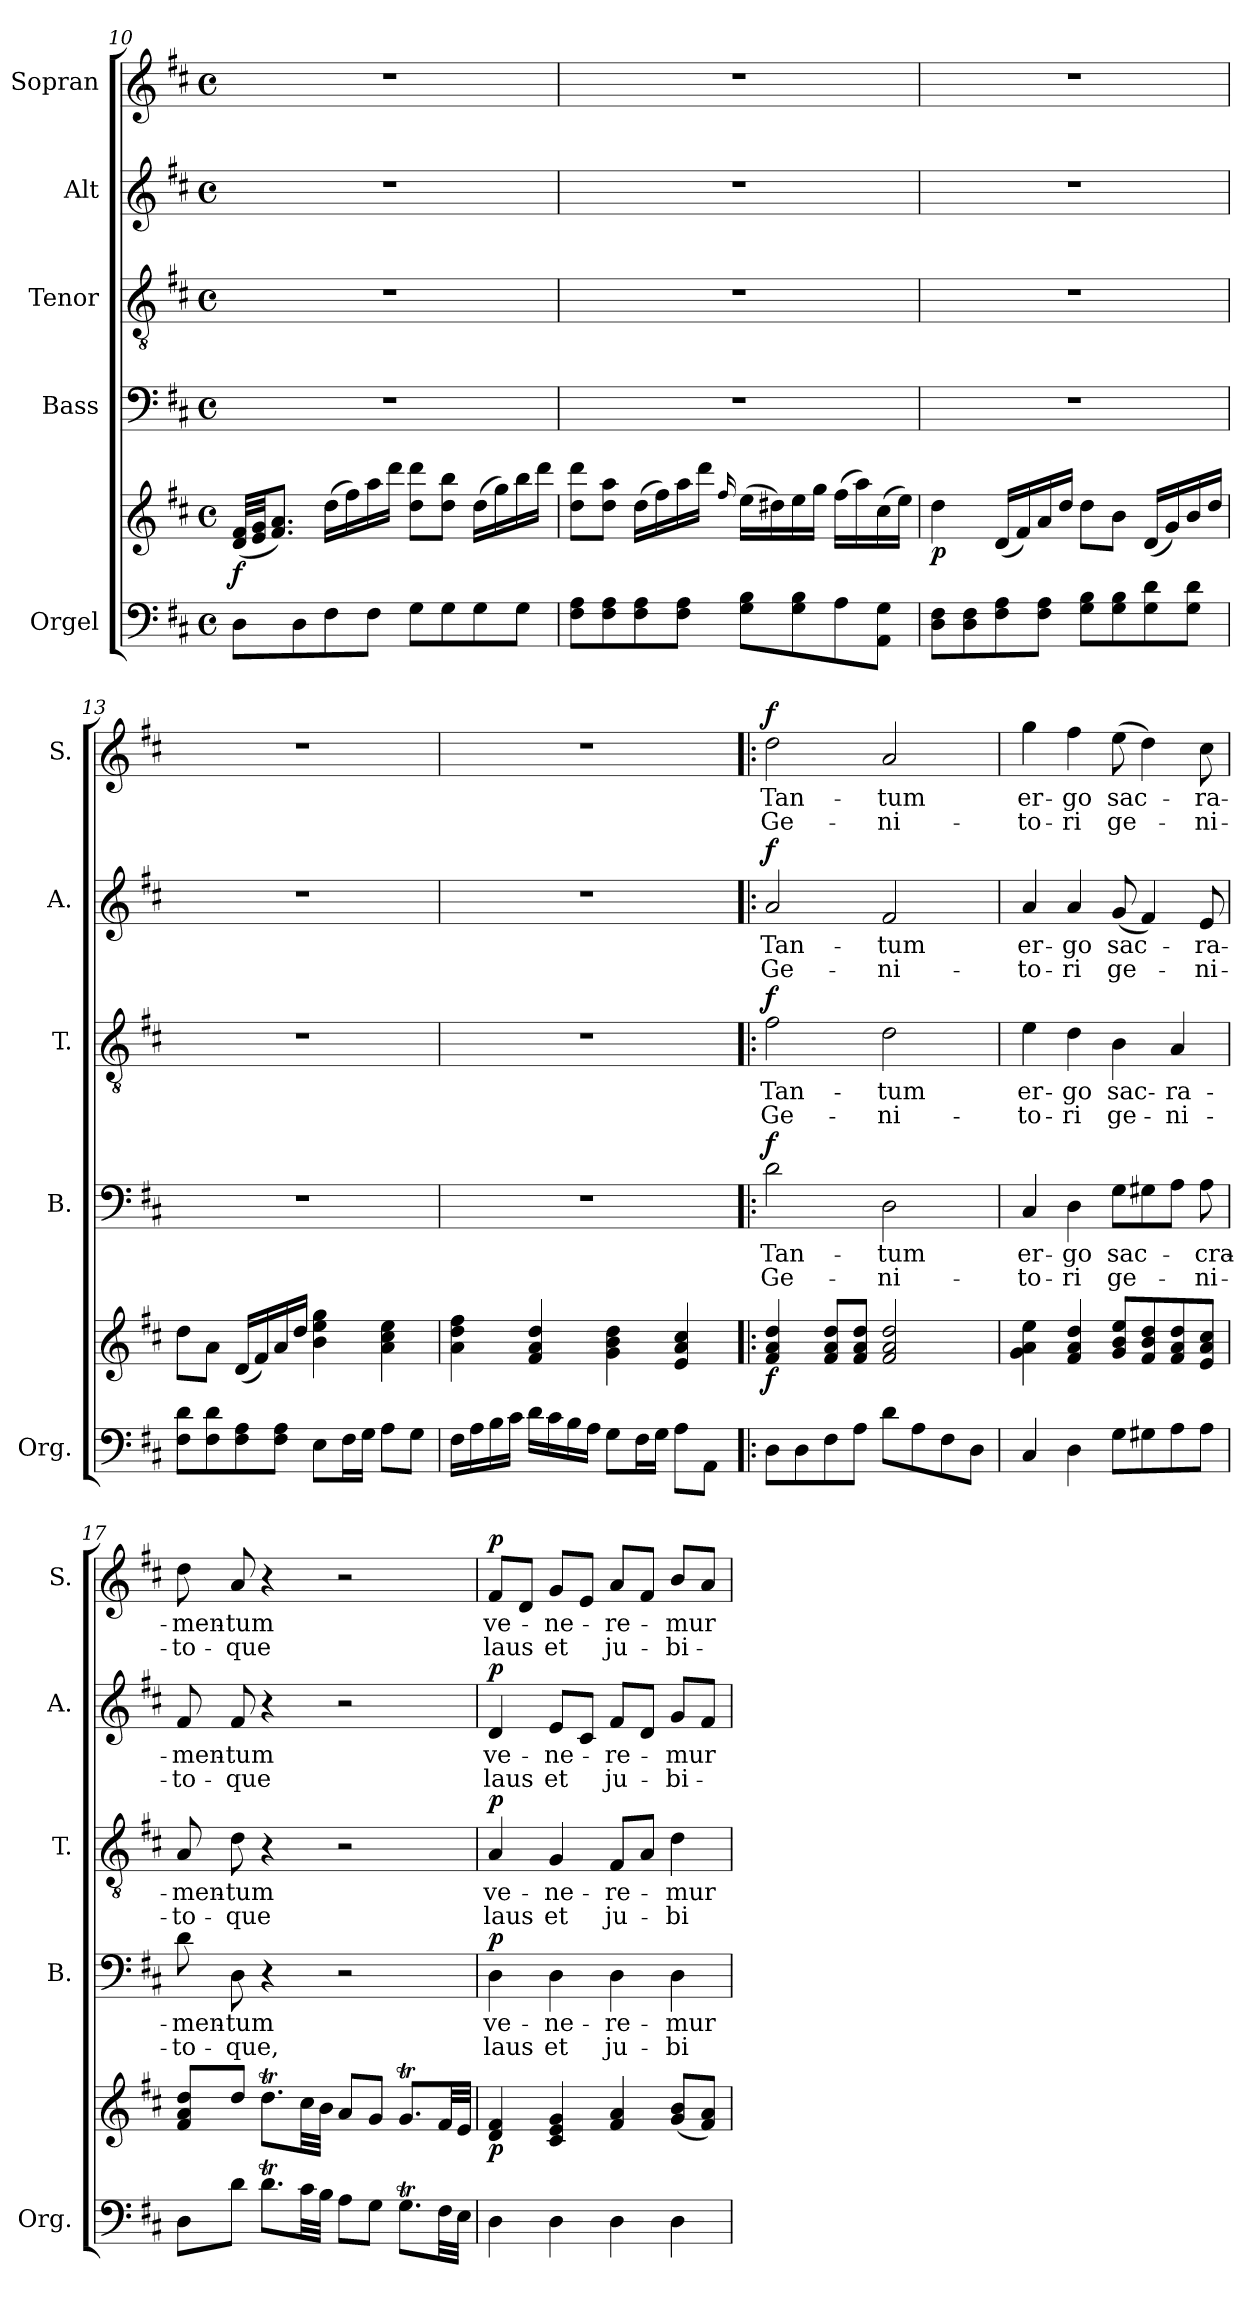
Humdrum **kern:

**kern	**kern	**dynam	**kern	**text	**text	**dynam	**kern	**text	**text	**dynam	**kern	**text	**text	**dynam	**kern	**text	**text	**dynam
*part5	*part5	*part5	*part4	*part4	*part4	*part4	*part3	*part3	*part3	*part3	*part2	*part2	*part2	*part2	*part1	*part1	*part1	*part1
*staff6	*staff5	*staff5/6	*staff4	*staff4	*staff4	*staff4	*staff3	*staff3	*staff3	*staff3	*staff2	*staff2	*staff2	*staff2	*staff1	*staff1	*staff1	*staff1
*I"Orgel	*	*	*I"Bass	*	*	*	*I"Tenor	*	*	*	*I"Alt	*	*	*	*I"Sopran	*	*	*
*I'Org.	*	*	*I'B.	*	*	*	*I'T.	*	*	*	*I'A.	*	*	*	*I'S.	*	*	*
*clefF4	*clefG2	*	*clefF4	*	*	*	*clefGv2	*	*	*	*clefG2	*	*	*	*clefG2	*	*	*
*k[f#c#]	*k[f#c#]	*	*k[f#c#]	*	*	*	*k[f#c#]	*	*	*	*k[f#c#]	*	*	*	*k[f#c#]	*	*	*
*D:	*D:	*	*D:	*	*	*	*D:	*	*	*	*D:	*	*	*	*D:	*	*	*
*M4/4	*M4/4	*	*M4/4	*	*	*	*M4/4	*	*	*	*M4/4	*	*	*	*M4/4	*	*	*
*met(c)	*met(c)	*	*met(c)	*	*	*	*met(c)	*	*	*	*met(c)	*	*	*	*met(c)	*	*	*
=10	=10	=10	=10	=10	=10	=10	=10	=10	=10	=10	=10	=10	=10	=10	=10	=10	=10	=10
!	!	!LO:DY:b	!	!	!	!	!	!	!	!	!	!	!	!	!	!	!	!
8D\L	(<32d/ 32f#/LLL	f	1r	.	.	.	1r	.	.	.	1r	.	.	.	1r	.	.	.
.	32e/ 32g/JJ	.	.	.	.	.	.	.	.	.	.	.	.	.	.	.	.	.
.	8.f#/ 8.a/J)	.	.	.	.	.	.	.	.	.	.	.	.	.	.	.	.	.
8D\	.	.	.	.	.	.	.	.	.	.	.	.	.	.	.	.	.	.
8F#\	(>16dd\LL	.	.	.	.	.	.	.	.	.	.	.	.	.	.	.	.	.
.	16ff#\)	.	.	.	.	.	.	.	.	.	.	.	.	.	.	.	.	.
8F#\J	16aa\	.	.	.	.	.	.	.	.	.	.	.	.	.	.	.	.	.
.	16ddd\JJ	.	.	.	.	.	.	.	.	.	.	.	.	.	.	.	.	.
8G\L	8dd\ 8ddd\L	.	.	.	.	.	.	.	.	.	.	.	.	.	.	.	.	.
8G\	8dd\ 8bb\J	.	.	.	.	.	.	.	.	.	.	.	.	.	.	.	.	.
8G\	(>16dd\LL	.	.	.	.	.	.	.	.	.	.	.	.	.	.	.	.	.
.	16gg\)	.	.	.	.	.	.	.	.	.	.	.	.	.	.	.	.	.
8G\J	16bb\	.	.	.	.	.	.	.	.	.	.	.	.	.	.	.	.	.
.	16ddd\JJ	.	.	.	.	.	.	.	.	.	.	.	.	.	.	.	.	.
!!LO:PB:g=z
=11	=11	=11	=11	=11	=11	=11	=11	=11	=11	=11	=11	=11	=11	=11	=11	=11	=11	=11
8F#\ 8A\L	8dd\ 8ddd\L	.	1r	.	.	.	1r	.	.	.	1r	.	.	.	1r	.	.	.
8F#\ 8A\	8dd\ 8aa\J	.	.	.	.	.	.	.	.	.	.	.	.	.	.	.	.	.
8F#\ 8A\	(>16dd\LL	.	.	.	.	.	.	.	.	.	.	.	.	.	.	.	.	.
.	16ff#\)	.	.	.	.	.	.	.	.	.	.	.	.	.	.	.	.	.
8F#\ 8A\J	16aa\	.	.	.	.	.	.	.	.	.	.	.	.	.	.	.	.	.
.	16ddd\JJ	.	.	.	.	.	.	.	.	.	.	.	.	.	.	.	.	.
.	16qqff#/	.	.	.	.	.	.	.	.	.	.	.	.	.	.	.	.	.
8G\ 8B\L	(>16ee\LL	.	.	.	.	.	.	.	.	.	.	.	.	.	.	.	.	.
.	16dd#X\)	.	.	.	.	.	.	.	.	.	.	.	.	.	.	.	.	.
8G\ 8B\	16ee\	.	.	.	.	.	.	.	.	.	.	.	.	.	.	.	.	.
.	16gg\JJ	.	.	.	.	.	.	.	.	.	.	.	.	.	.	.	.	.
8A\	(>16ff#\LL	.	.	.	.	.	.	.	.	.	.	.	.	.	.	.	.	.
.	16aa\)	.	.	.	.	.	.	.	.	.	.	.	.	.	.	.	.	.
8AA\ 8G\J	(>16cc#\	.	.	.	.	.	.	.	.	.	.	.	.	.	.	.	.	.
.	16ee\JJ)	.	.	.	.	.	.	.	.	.	.	.	.	.	.	.	.	.
=12	=12	=12	=12	=12	=12	=12	=12	=12	=12	=12	=12	=12	=12	=12	=12	=12	=12	=12
!	!	!LO:DY:b	!	!	!	!	!	!	!	!	!	!	!	!	!	!	!	!
8D\ 8F#\L	4dd\	p	1r	.	.	.	1r	.	.	.	1r	.	.	.	1r	.	.	.
8D\ 8F#\	.	.	.	.	.	.	.	.	.	.	.	.	.	.	.	.	.	.
8F#\ 8A\	(<16d/LL	.	.	.	.	.	.	.	.	.	.	.	.	.	.	.	.	.
.	16f#/)	.	.	.	.	.	.	.	.	.	.	.	.	.	.	.	.	.
8F#\ 8A\J	16a/	.	.	.	.	.	.	.	.	.	.	.	.	.	.	.	.	.
.	16dd/JJ	.	.	.	.	.	.	.	.	.	.	.	.	.	.	.	.	.
8G\ 8B\L	8dd\L	.	.	.	.	.	.	.	.	.	.	.	.	.	.	.	.	.
8G\ 8B\	8b\J	.	.	.	.	.	.	.	.	.	.	.	.	.	.	.	.	.
8G\ 8d\	(<16d/LL	.	.	.	.	.	.	.	.	.	.	.	.	.	.	.	.	.
.	16g/)	.	.	.	.	.	.	.	.	.	.	.	.	.	.	.	.	.
8G\ 8d\J	16b/	.	.	.	.	.	.	.	.	.	.	.	.	.	.	.	.	.
.	16dd/JJ	.	.	.	.	.	.	.	.	.	.	.	.	.	.	.	.	.
=13	=13	=13	=13	=13	=13	=13	=13	=13	=13	=13	=13	=13	=13	=13	=13	=13	=13	=13
8F#\ 8d\L	8dd\L	.	1r	.	.	.	1r	.	.	.	1r	.	.	.	1r	.	.	.
8F#\ 8d\	8a\J	.	.	.	.	.	.	.	.	.	.	.	.	.	.	.	.	.
8F#\ 8A\	(<16d/LL	.	.	.	.	.	.	.	.	.	.	.	.	.	.	.	.	.
.	16f#/)	.	.	.	.	.	.	.	.	.	.	.	.	.	.	.	.	.
8F#\ 8A\J	16a/	.	.	.	.	.	.	.	.	.	.	.	.	.	.	.	.	.
.	16dd/JJ	.	.	.	.	.	.	.	.	.	.	.	.	.	.	.	.	.
8E\L	4b\ 4ee\ 4gg\	.	.	.	.	.	.	.	.	.	.	.	.	.	.	.	.	.
16F#\L	.	.	.	.	.	.	.	.	.	.	.	.	.	.	.	.	.	.
16G\JJ	.	.	.	.	.	.	.	.	.	.	.	.	.	.	.	.	.	.
8A\L	4a\ 4cc#\ 4ee\	.	.	.	.	.	.	.	.	.	.	.	.	.	.	.	.	.
8G\J	.	.	.	.	.	.	.	.	.	.	.	.	.	.	.	.	.	.
=14	=14	=14	=14	=14	=14	=14	=14	=14	=14	=14	=14	=14	=14	=14	=14	=14	=14	=14
16F#\LL	4a\ 4dd\ 4ff#\	.	1r	.	.	.	1r	.	.	.	1r	.	.	.	1r	.	.	.
16A\	.	.	.	.	.	.	.	.	.	.	.	.	.	.	.	.	.	.
16B\	.	.	.	.	.	.	.	.	.	.	.	.	.	.	.	.	.	.
16c#\JJ	.	.	.	.	.	.	.	.	.	.	.	.	.	.	.	.	.	.
16d\LL	4f#/ 4a/ 4dd/	.	.	.	.	.	.	.	.	.	.	.	.	.	.	.	.	.
16c#\	.	.	.	.	.	.	.	.	.	.	.	.	.	.	.	.	.	.
16B\	.	.	.	.	.	.	.	.	.	.	.	.	.	.	.	.	.	.
16A\JJ	.	.	.	.	.	.	.	.	.	.	.	.	.	.	.	.	.	.
8G\L	4g\ 4b\ 4dd\	.	.	.	.	.	.	.	.	.	.	.	.	.	.	.	.	.
16F#\L	.	.	.	.	.	.	.	.	.	.	.	.	.	.	.	.	.	.
16G\JJ	.	.	.	.	.	.	.	.	.	.	.	.	.	.	.	.	.	.
8A\L	4e/ 4a/ 4cc#/	.	.	.	.	.	.	.	.	.	.	.	.	.	.	.	.	.
8AA\J	.	.	.	.	.	.	.	.	.	.	.	.	.	.	.	.	.	.
!!LO:LB:g=z
=15!|:	=15!|:	=15!|:	=15!|:	=15!|:	=15!|:	=15!|:	=15!|:	=15!|:	=15!|:	=15!|:	=15!|:	=15!|:	=15!|:	=15!|:	=15!|:	=15!|:	=15!|:	=15!|:
!	!	!LO:DY:b	!	!LO:LY:b	!LO:LY:b	!LO:DY:a	!	!LO:LY:b	!LO:LY:b	!LO:DY:a	!	!LO:LY:b	!LO:LY:b	!LO:DY:a	!	!LO:LY:b	!LO:LY:b	!LO:DY:a
8D\L	4f#/ 4a/ 4dd/	f	2d\	Tan-	Ge-	f	2f#\	Tan-	Ge-	f	2a/	Tan-	Ge-	f	2dd\	Tan-	Ge-	f
8D\	.	.	.	.	.	.	.	.	.	.	.	.	.	.	.	.	.	.
8F#\	8f#/ 8a/ 8dd/L	.	.	.	.	.	.	.	.	.	.	.	.	.	.	.	.	.
8A\J	8f#/ 8a/ 8dd/J	.	.	.	.	.	.	.	.	.	.	.	.	.	.	.	.	.
!	!	!	!	!LO:LY:b	!LO:LY:b	!	!	!LO:LY:b	!LO:LY:b	!	!	!LO:LY:b	!LO:LY:b	!	!	!LO:LY:b	!LO:LY:b	!
8d\L	2f#/ 2a/ 2dd/	.	2D\	-tum	-ni-	.	2d\	-tum	-ni-	.	2f#/	-tum	-ni-	.	2a/	-tum	-ni-	.
8A\	.	.	.	.	.	.	.	.	.	.	.	.	.	.	.	.	.	.
8F#\	.	.	.	.	.	.	.	.	.	.	.	.	.	.	.	.	.	.
8D\J	.	.	.	.	.	.	.	.	.	.	.	.	.	.	.	.	.	.
=16	=16	=16	=16	=16	=16	=16	=16	=16	=16	=16	=16	=16	=16	=16	=16	=16	=16	=16
!	!	!	!	!LO:LY:b	!LO:LY:b	!	!	!LO:LY:b	!LO:LY:b	!	!	!LO:LY:b	!LO:LY:b	!	!	!LO:LY:b	!LO:LY:b	!
4C#/	4g\ 4a\ 4ee\	.	4C#/	er-	-to-	.	4e\	er-	-to-	.	4a/	er-	-to-	.	4gg\	er-	-to-	.
!	!	!	!	!LO:LY:b	!LO:LY:b	!	!	!LO:LY:b	!LO:LY:b	!	!	!LO:LY:b	!LO:LY:b	!	!	!LO:LY:b	!LO:LY:b	!
4D\	4f#/ 4a/ 4dd/	.	4D\	-go	-ri	.	4d\	-go	-ri	.	4a/	-go	-ri	.	4ff#\	-go	-ri	.
!	!	!	!	!LO:LY:b	!LO:LY:b	!	!	!LO:LY:b	!LO:LY:b	!	!	!LO:LY:b	!LO:LY:b	!	!	!LO:LY:b	!LO:LY:b	!
8G\L	8g/ 8b/ 8ee/L	.	8G\L	sac-	ge-	.	4B\	sac-	ge-	.	(<8g/	sac-	ge-	.	(>8ee\	sac-	ge-	.
8G#X\	8f#/ 8b/ 8dd/	.	8G#X\	.	.	.	.	.	.	.	4f#/)	.	.	.	4dd\)	.	.	.
!	!	!	!	!	!	!	!	!LO:LY:b	!LO:LY:b	!	!	!	!	!	!	!	!	!
8A\	8f#/ 8a/ 8dd/	.	8A\J	.	.	.	4A/	-ra-	-ni-	.	.	.	.	.	.	.	.	.
!	!	!	!	!LO:LY:b	!LO:LY:b	!	!	!	!	!	!	!LO:LY:b	!LO:LY:b	!	!	!LO:LY:b	!LO:LY:b	!
8A\J	8e/ 8a/ 8cc#/J	.	8A\	-cra-	-ni-	.	.	.	.	.	8e/	-ra-	-ni-	.	8cc#\	-ra-	-ni-	.
=17	=17	=17	=17	=17	=17	=17	=17	=17	=17	=17	=17	=17	=17	=17	=17	=17	=17	=17
!	!	!	!	!LO:LY:b	!LO:LY:b	!	!	!LO:LY:b	!LO:LY:b	!	!	!LO:LY:b	!LO:LY:b	!	!	!LO:LY:b	!LO:LY:b	!
8D\L	8f#/ 8a/ 8dd/L	.	8d\	-men-	-to-	.	8A/	-men-	-to-	.	8f#/	-men-	-to-	.	8dd\	-men-	-to-	.
!	!	!	!	!LO:LY:b	!LO:LY:b	!	!	!LO:LY:b	!LO:LY:b	!	!	!LO:LY:b	!LO:LY:b	!	!	!LO:LY:b	!LO:LY:b	!
8d\J	8dd/J	.	8D\	-tum	-que,	.	8d\	-tum	-que	.	8f#/	-tum	-que	.	8a/	-tum	-que	.
8.dT\L	8.ddT\L	.	4r	.	.	.	4r	.	.	.	4r	.	.	.	4r	.	.	.
32c#\LL	32cc#\LL	.	.	.	.	.	.	.	.	.	.	.	.	.	.	.	.	.
32B\JJJ	32b\JJJ	.	.	.	.	.	.	.	.	.	.	.	.	.	.	.	.	.
8A\L	8a/L	.	2r	.	.	.	2r	.	.	.	2r	.	.	.	2r	.	.	.
8G\J	8g/J	.	.	.	.	.	.	.	.	.	.	.	.	.	.	.	.	.
8.GT\L	8.gT/L	.	.	.	.	.	.	.	.	.	.	.	.	.	.	.	.	.
32F#\LL	32f#/LL	.	.	.	.	.	.	.	.	.	.	.	.	.	.	.	.	.
32E\JJJ	32e/JJJ	.	.	.	.	.	.	.	.	.	.	.	.	.	.	.	.	.
=18	=18	=18	=18	=18	=18	=18	=18	=18	=18	=18	=18	=18	=18	=18	=18	=18	=18	=18
!	!	!LO:DY:b	!	!LO:LY:b	!LO:LY:b	!LO:DY:a	!	!LO:LY:b	!LO:LY:b	!LO:DY:a	!	!LO:LY:b	!LO:LY:b	!LO:DY:a	!	!LO:LY:b	!LO:LY:b	!LO:DY:a
4D\	4d/ 4f#/	p	4D\	ve-	laus	p	4A/	ve-	laus	p	4d/	ve-	laus	p	8f#/L	ve-	laus	p
.	.	.	.	.	.	.	.	.	.	.	.	.	.	.	8d/J	.	.	.
!	!	!	!	!LO:LY:b	!LO:LY:b	!	!	!LO:LY:b	!LO:LY:b	!	!	!LO:LY:b	!LO:LY:b	!	!	!LO:LY:b	!LO:LY:b	!
4D\	4c#/ 4e/ 4g/	.	4D\	-ne-	et	.	4G/	-ne-	et	.	8e/L	-ne-	et	.	8g/L	-ne-	et	.
.	.	.	.	.	.	.	.	.	.	.	8c#/J	.	.	.	8e/J	.	.	.
!	!	!	!	!LO:LY:b	!LO:LY:b	!	!	!LO:LY:b	!LO:LY:b	!	!	!LO:LY:b	!LO:LY:b	!	!	!LO:LY:b	!LO:LY:b	!
4D\	4f#/ 4a/	.	4D\	-re-	ju-	.	8F#/L	-re-	ju-	.	8f#/L	-re-	ju-	.	8a/L	-re-	ju-	.
.	.	.	.	.	.	.	8A/J	.	.	.	8d/J	.	.	.	8f#/J	.	.	.
!	!	!	!	!LO:LY:b	!LO:LY:b	!	!	!LO:LY:b	!LO:LY:b	!	!	!LO:LY:b	!LO:LY:b	!	!	!LO:LY:b	!LO:LY:b	!
4D\	(<8g/ 8b/L	.	4D\	-mur	-bi-	.	4d\	-mur	-bi-	.	8g/L	-mur	-bi-	.	8b/L	-mur	-bi-	.
.	8f#/ 8a/J)	.	.	.	.	.	.	.	.	.	8f#/J	.	.	.	8a/J	.	.	.
=	=	=	=	=	=	=	=	=	=	=	=	=	=	=	=	=	=	=
*-	*-	*-	*-	*-	*-	*-	*-	*-	*-	*-	*-	*-	*-	*-	*-	*-	*-	*-
